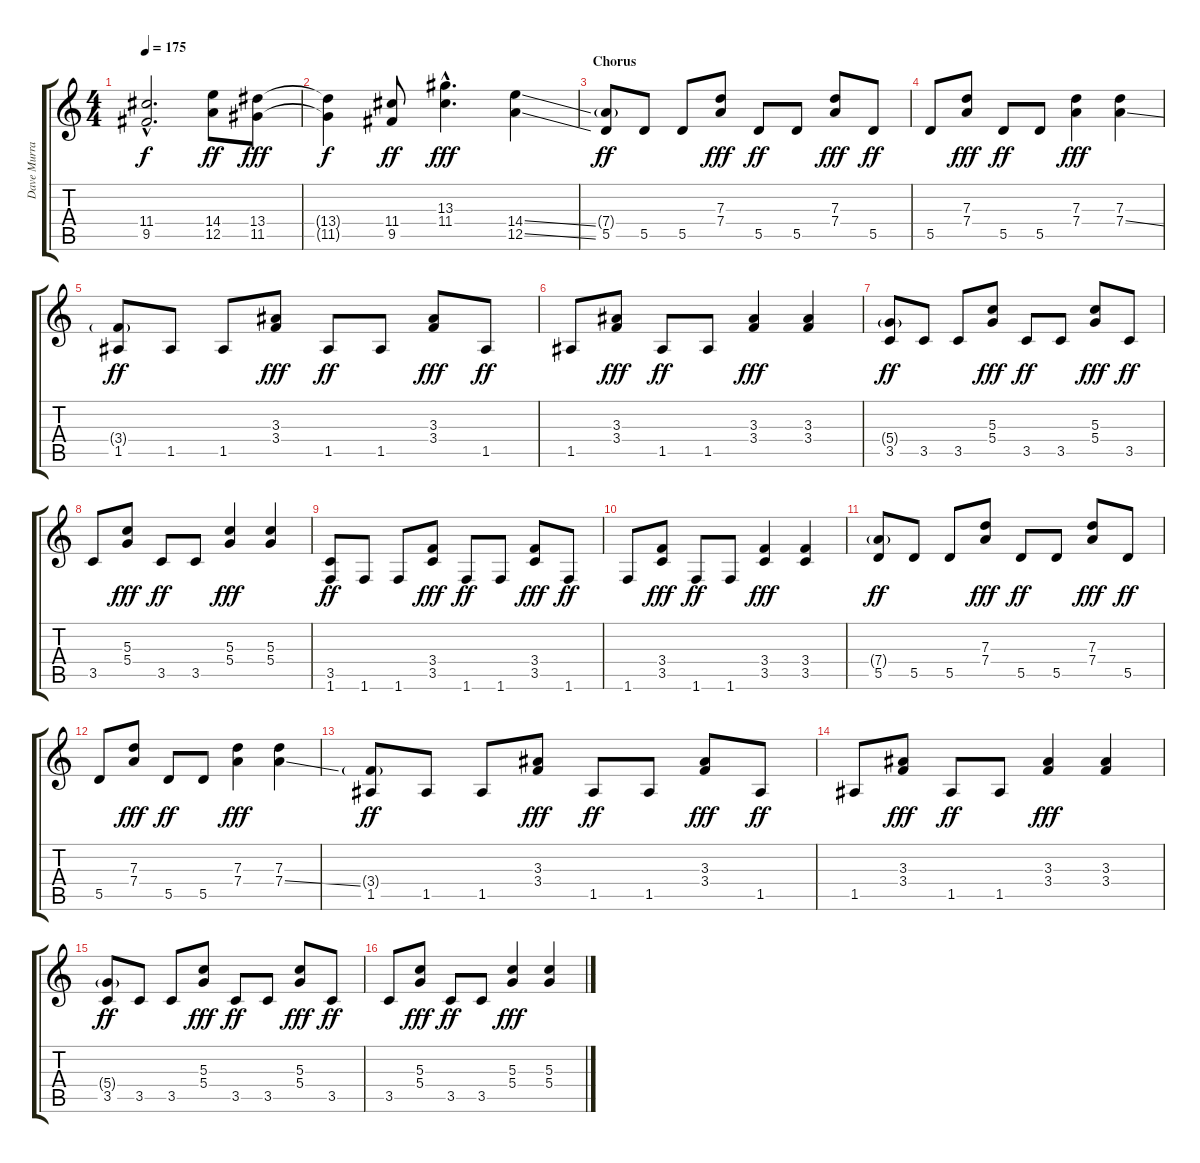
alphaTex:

\track ("Dave Murray" "Dave Murra") {instrument overdrivenguitar}
\staff {score tabs}
\tuning (E4 B3 G3 D3 A2 E2) {hide}
\ts (4 4)
\tempo 175
\clef g2
\ks c
(11.4{hac t} 9.5{hac t}).2{d dy f} (14.4 12.5).8{dy ff} (13.4 11.5).8{dy fff} |
(13.4{t} 11.5{t}).4{dy f} (11.4 9.5).8{dy ff} (13.3{hac} 11.4{hac}).4{d dy fff} (14.4{ss} 12.5{ss}).4 |
\section ("" "Chorus")
(7.4{g} 5.5).8{dy ff} 5.5.8 5.5.8 (7.3 7.4).8{dy fff} 5.5.8{dy ff} 5.5.8 (7.3 7.4).8{dy fff} 5.5.8{dy ff} |
5.5.8 (7.3 7.4).8{dy fff} 5.5.8{dy ff} 5.5.8 (7.3 7.4).4{dy fff} (7.3 7.4{ss}).4 |
(3.4{g} 1.5).8{dy ff} 1.5.8 1.5.8 (3.3 3.4).8{dy fff} 1.5.8{dy ff} 1.5.8 (3.3 3.4).8{dy fff} 1.5.8{dy ff} |
1.5.8 (3.3 3.4).8{dy fff} 1.5.8{dy ff} 1.5.8 (3.3 3.4).4{dy fff} (3.3 3.4).4 |
(5.4{g} 3.5).8{dy ff} 3.5.8 3.5.8 (5.3 5.4).8{dy fff} 3.5.8{dy ff} 3.5.8 (5.3 5.4).8{dy fff} 3.5.8{dy ff} |
3.5.8 (5.3 5.4).8{dy fff} 3.5.8{dy ff} 3.5.8 (5.3 5.4).4{dy fff} (5.3 5.4).4 |
(3.5 1.6).8{dy ff} 1.6.8 1.6.8 (3.4 3.5).8{dy fff} 1.6.8{dy ff} 1.6.8 (3.4 3.5).8{dy fff} 1.6.8{dy ff} |
1.6.8 (3.4 3.5).8{dy fff} 1.6.8{dy ff} 1.6.8 (3.4 3.5).4{dy fff} (3.4 3.5).4 |
(7.4{g} 5.5).8{dy ff} 5.5.8 5.5.8 (7.3 7.4).8{dy fff} 5.5.8{dy ff} 5.5.8 (7.3 7.4).8{dy fff} 5.5.8{dy ff} |
5.5.8 (7.3 7.4).8{dy fff} 5.5.8{dy ff} 5.5.8 (7.3 7.4).4{dy fff} (7.3 7.4{ss}).4 |
(3.4{g} 1.5).8{dy ff} 1.5.8 1.5.8 (3.3 3.4).8{dy fff} 1.5.8{dy ff} 1.5.8 (3.3 3.4).8{dy fff} 1.5.8{dy ff} |
1.5.8 (3.3 3.4).8{dy fff} 1.5.8{dy ff} 1.5.8 (3.3 3.4).4{dy fff} (3.3 3.4).4 |
(5.4{g} 3.5).8{dy ff} 3.5.8 3.5.8 (5.3 5.4).8{dy fff} 3.5.8{dy ff} 3.5.8 (5.3 5.4).8{dy fff} 3.5.8{dy ff} |
3.5.8 (5.3 5.4).8{dy fff} 3.5.8{dy ff} 3.5.8 (5.3 5.4).4{dy fff} (5.3 5.4).4
